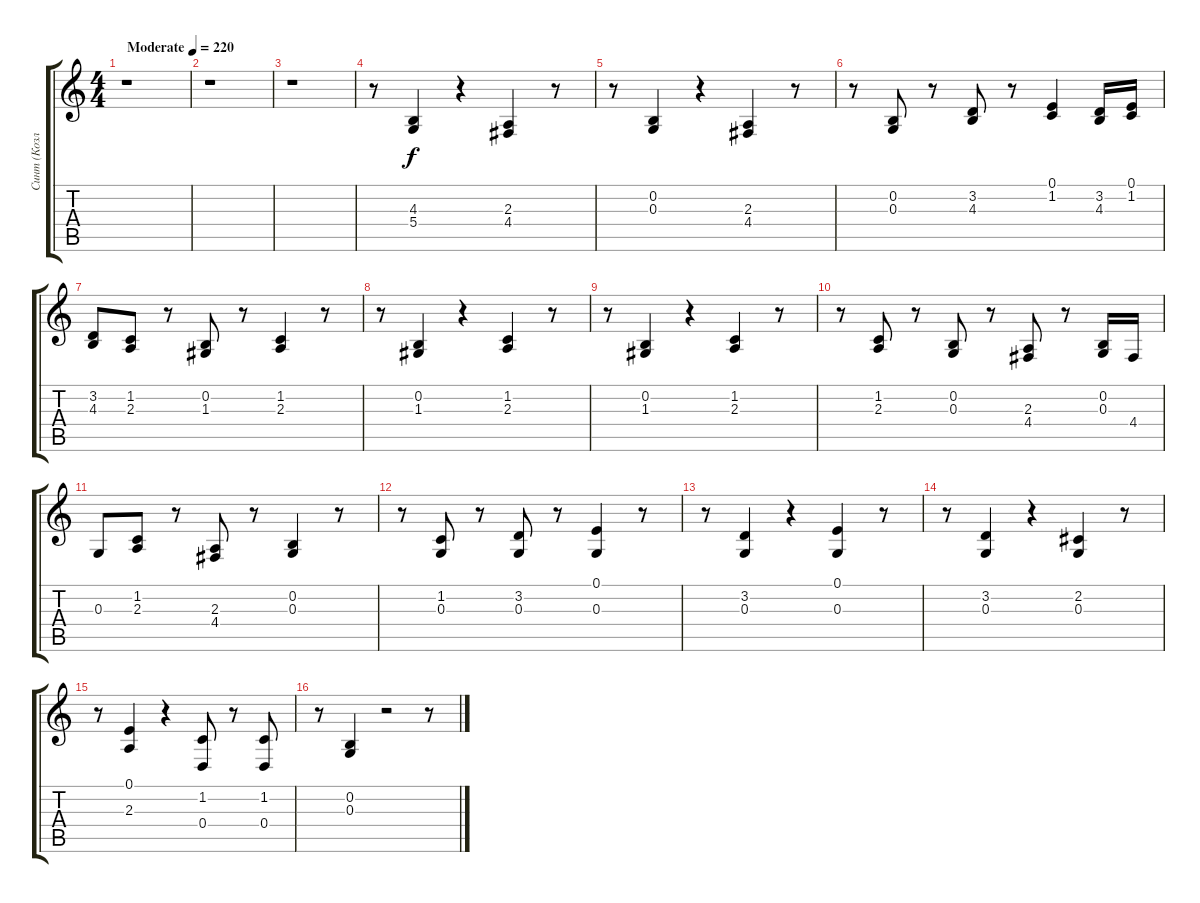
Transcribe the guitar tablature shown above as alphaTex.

\track ("Синт (Козлов)" "Синт (Козл") {instrument trombone}
\staff {score tabs}
\tuning (E4 B3 G3 D3 A2 E2) {hide}
\ts (4 4)
\tempo (220 "Moderate")
\clef g2
\ks c
r.1{dy f instrument trombone} |
r.1 |
r.1 |
r.8 (4.3 5.4).4 r.4 (2.3 4.4).4 r.8 |
r.8 (0.2 0.3).4 r.4 (2.3 4.4).4 r.8 |
r.8 (0.2 0.3).8 r.8 (3.2 4.3).8 r.8 (0.1 1.2).4 (3.2 4.3).16 (0.1 1.2).16 |
(3.2 4.3).8 (1.2 2.3).8 r.8 (0.2 1.3).8 r.8 (1.2 2.3).4 r.8 |
r.8 (0.2 1.3).4 r.4 (1.2 2.3).4 r.8 |
r.8 (0.2 1.3).4 r.4 (1.2 2.3).4 r.8 |
r.8 (1.2 2.3).8 r.8 (0.2 0.3).8 r.8 (2.3 4.4).8 r.8 (0.2 0.3).16 4.4.16 |
0.3.8 (1.2 2.3).8 r.8 (2.3 4.4).8 r.8 (0.2 0.3).4 r.8 |
r.8 (1.2 0.3).8 r.8 (3.2 0.3).8 r.8 (0.1 0.3).4 r.8 |
r.8 (3.2 0.3).4 r.4 (0.1 0.3).4 r.8 |
r.8 (3.2 0.3).4 r.4 (2.2 0.3).4 r.8 |
r.8 (0.1 2.3).4 r.4 (1.2 0.4).8 r.8 (1.2 0.4).8 |
r.8 (0.2 0.3).4 r.2 r.8
